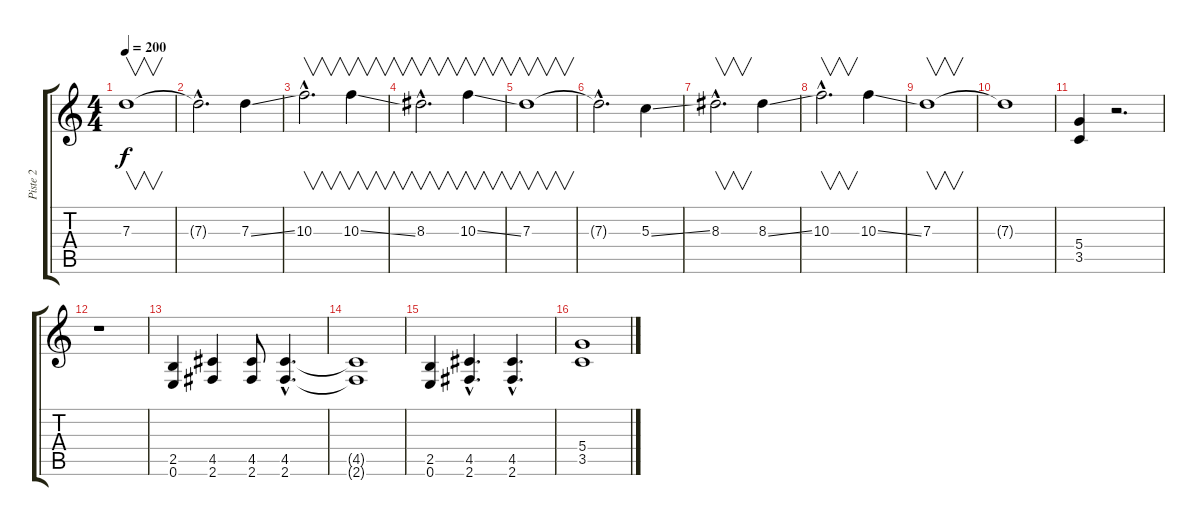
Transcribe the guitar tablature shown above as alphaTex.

\track ("Piste 2" "Piste 2") {instrument distortionguitar}
\staff {score tabs}
\tuning (E4 B3 G3 D3 A2 E2) {hide}
\ts (4 4)
\tempo 200
\clef g2
\ks c
7.3.1{v dy f} |
7.3{hac t}.2{d} 7.3{ss}.4 |
10.3{hac}.2{v d} 10.3{ss}.4{v} |
8.3{hac}.2{v d} 10.3{ss}.4{v} |
7.3.1{v} |
7.3{hac t}.2{d} 5.3{ss}.4 |
8.3{hac}.2{v d} 8.3{ss}.4 |
10.3{hac}.2{v d} 10.3{ss}.4 |
7.3.1{v} |
7.3{t}.1 |
(5.4 3.5).4{volume 16 instrument distortionguitar} r.2{d} |
r.1 |
(2.5 0.6).4 (4.5 2.6).4 (4.5 2.6).8 (4.5{hac} 2.6{hac}).4{d} |
(4.5{t} 2.6{t}).1 |
(2.5 0.6).4 (4.5{hac} 2.6{hac}).4{d} (4.5{hac} 2.6{hac}).4{d} |
(5.4 3.5).1
